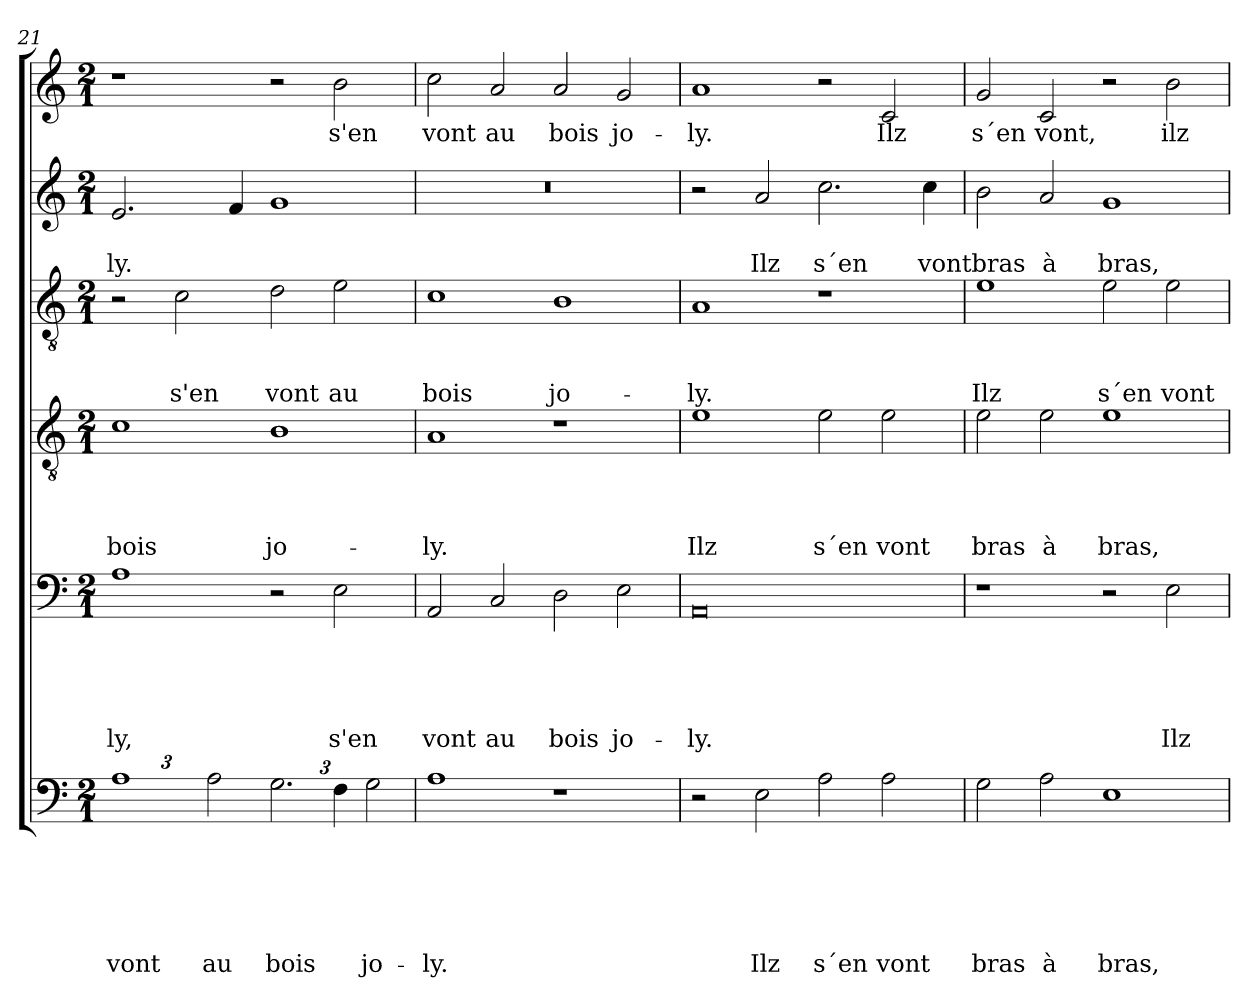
**kern	**text	**text	**text	**text	**text	**text	**kern	**text	**text	**text	**text	**text	**kern	**text	**text	**text	**text	**kern	**text	**text	**text	**kern	**text	**text	**kern	**text
*part6	*part6	*part6	*part6	*part6	*part6	*part6	*part5	*part5	*part5	*part5	*part5	*part5	*part4	*part4	*part4	*part4	*part4	*part3	*part3	*part3	*part3	*part2	*part2	*part2	*part1	*part1
*staff6	*staff6	*staff6	*staff6	*staff6	*staff6	*staff6	*staff5	*staff5	*staff5	*staff5	*staff5	*staff5	*staff4	*staff4	*staff4	*staff4	*staff4	*staff3	*staff3	*staff3	*staff3	*staff2	*staff2	*staff2	*staff1	*staff1
*clefF4	*	*	*	*	*	*	*clefF4	*	*	*	*	*	*clefGv2	*	*	*	*	*clefGv2	*	*	*	*clefG2	*	*	*clefG2	*
*k[]	*	*	*	*	*	*	*k[]	*	*	*	*	*	*k[]	*	*	*	*	*k[]	*	*	*	*k[]	*	*	*k[]	*
*C:	*	*	*	*	*	*	*C:	*	*	*	*	*	*C:	*	*	*	*	*C:	*	*	*	*C:	*	*	*C:	*
*M2/1	*	*	*	*	*	*	*M2/1	*	*	*	*	*	*M2/1	*	*	*	*	*M2/1	*	*	*	*M2/1	*	*	*M2/1	*
*Xbrackettup	*	*	*	*	*	*	*	*	*	*	*	*	*	*	*	*	*	*	*	*	*	*	*	*	*	*
=21	=21	=21	=21	=21	=21	=21	=21	=21	=21	=21	=21	=21	=21	=21	=21	=21	=21	=21	=21	=21	=21	=21	=21	=21	=21	=21
!	!	!	!	!	!	!LO:LY:b	!	!	!	!	!	!LO:LY:b	!	!	!	!	!LO:LY:b	!	!	!	!	!	!	!LO:LY:b	!	!
3%2A	.	.	.	.	.	vont	1A	.	.	.	.	-ly,	1c	.	.	.	bois	2r	.	.	.	2.e/	.	-ly.	1r	.
!	!	!	!	!	!	!	!	!	!	!	!	!	!	!	!	!	!	!	!	!	!LO:LY:b	!	!	!	!	!
.	.	.	.	.	.	.	.	.	.	.	.	.	.	.	.	.	.	2c\	.	.	s'en	.	.	.	.	.
!	!	!	!	!	!	!LO:LY:b	!	!	!	!	!	!	!	!	!	!	!	!	!	!	!	!	!	!	!	!
3A\	.	.	.	.	.	au	.	.	.	.	.	.	.	.	.	.	.	.	.	.	.	.	.	.	.	.
.	.	.	.	.	.	.	.	.	.	.	.	.	.	.	.	.	.	.	.	.	.	4f/	.	.	.	.
!	!	!	!	!	!	!LO:LY:b	!	!	!	!	!	!	!	!	!	!	!LO:LY:b	!	!	!	!LO:LY:b	!	!	!	!	!
3.G\	.	.	.	.	.	bois	2r	.	.	.	.	.	1B	.	.	.	jo-	2d\	.	.	vont	1g	.	.	2r	.
!	!	!	!	!	!	!	!	!	!	!	!	!LO:LY:b	!	!	!	!	!	!	!	!	!LO:LY:b	!	!	!	!	!LO:LY:b
6F\	.	.	.	.	.	.	2E\	.	.	.	.	s'en	.	.	.	.	.	2e\	.	.	au	.	.	.	2b\	s'en
!	!	!	!	!	!	!LO:LY:b	!	!	!	!	!	!	!	!	!	!	!	!	!	!	!	!	!	!	!	!
3G\	.	.	.	.	.	jo-	.	.	.	.	.	.	.	.	.	.	.	.	.	.	.	.	.	.	.	.
=22	=22	=22	=22	=22	=22	=22	=22	=22	=22	=22	=22	=22	=22	=22	=22	=22	=22	=22	=22	=22	=22	=22	=22	=22	=22	=22
!	!	!	!	!	!	!LO:LY:b	!	!	!	!	!	!LO:LY:b	!	!	!	!	!LO:LY:b	!	!	!	!LO:LY:b	!	!	!	!	!LO:LY:b
1A	.	.	.	.	.	-ly.	2AA/	.	.	.	.	vont	1A	.	.	.	-ly.	1c	.	.	bois	0r	.	.	2cc\	vont
!	!	!	!	!	!	!	!	!	!	!	!	!LO:LY:b	!	!	!	!	!	!	!	!	!	!	!	!	!	!LO:LY:b
.	.	.	.	.	.	.	2C/	.	.	.	.	au	.	.	.	.	.	.	.	.	.	.	.	.	2a/	au
!	!	!	!	!	!	!	!	!	!	!	!	!LO:LY:b	!	!	!	!	!	!	!	!	!LO:LY:b	!	!	!	!	!LO:LY:b
1r	.	.	.	.	.	.	2D\	.	.	.	.	bois	1r	.	.	.	.	1B	.	.	jo-	.	.	.	2a/	bois
!	!	!	!	!	!	!	!	!	!	!	!	!LO:LY:b	!	!	!	!	!	!	!	!	!	!	!	!	!	!LO:LY:b
.	.	.	.	.	.	.	2E\	.	.	.	.	jo-	.	.	.	.	.	.	.	.	.	.	.	.	2g/	jo-
!!LO:LB:g=z
=23	=23	=23	=23	=23	=23	=23	=23	=23	=23	=23	=23	=23	=23	=23	=23	=23	=23	=23	=23	=23	=23	=23	=23	=23	=23	=23
!	!	!	!	!	!	!	!	!	!	!	!	!LO:LY:b	!	!	!	!	!LO:LY:b	!	!	!	!LO:LY:b	!	!	!	!	!LO:LY:b
2r	.	.	.	.	.	.	0AA	.	.	.	.	-ly.	1e	.	.	.	Ilz	1A	.	.	-ly.	2r	.	.	1a	-ly.
!	!	!	!	!	!	!LO:LY:b	!	!	!	!	!	!	!	!	!	!	!	!	!	!	!	!	!	!LO:LY:b	!	!
2E\	.	.	.	.	.	Ilz	.	.	.	.	.	.	.	.	.	.	.	.	.	.	.	2a/	.	Ilz	.	.
!	!	!	!	!	!	!LO:LY:b	!	!	!	!	!	!	!	!	!	!	!LO:LY:b	!	!	!	!	!	!	!LO:LY:b	!	!
2A\	.	.	.	.	.	s´en	.	.	.	.	.	.	2e\	.	.	.	s´en	1r	.	.	.	2.cc\	.	s´en	2r	.
!	!	!	!	!	!	!LO:LY:b	!	!	!	!	!	!	!	!	!	!	!LO:LY:b	!	!	!	!	!	!	!	!	!LO:LY:b
2A\	.	.	.	.	.	vont	.	.	.	.	.	.	2e\	.	.	.	vont	.	.	.	.	.	.	.	2c/	Ilz
!	!	!	!	!	!	!	!	!	!	!	!	!	!	!	!	!	!	!	!	!	!	!	!	!LO:LY:b	!	!
.	.	.	.	.	.	.	.	.	.	.	.	.	.	.	.	.	.	.	.	.	.	4cc\	.	vont	.	.
=24	=24	=24	=24	=24	=24	=24	=24	=24	=24	=24	=24	=24	=24	=24	=24	=24	=24	=24	=24	=24	=24	=24	=24	=24	=24	=24
!	!	!	!	!	!	!LO:LY:b	!	!	!	!	!	!	!	!	!	!	!LO:LY:b	!	!	!	!LO:LY:b	!	!	!LO:LY:b	!	!LO:LY:b
2G\	.	.	.	.	.	bras	1r	.	.	.	.	.	2e\	.	.	.	bras	1e	.	.	Ilz	2b\	.	bras	2g/	s´en
!	!	!	!	!	!	!LO:LY:b	!	!	!	!	!	!	!	!	!	!	!LO:LY:b	!	!	!	!	!	!	!LO:LY:b	!	!LO:LY:b
2A\	.	.	.	.	.	à	.	.	.	.	.	.	2e\	.	.	.	à	.	.	.	.	2a/	.	à	2c/	vont,
!	!	!	!	!	!	!LO:LY:b	!	!	!	!	!	!	!	!	!	!	!LO:LY:b	!	!	!	!LO:LY:b	!	!	!LO:LY:b	!	!
1E	.	.	.	.	.	bras,	2r	.	.	.	.	.	1e	.	.	.	bras,	2e\	.	.	s´en	1g	.	bras,	2r	.
!	!	!	!	!	!	!	!	!	!	!	!	!LO:LY:b	!	!	!	!	!	!	!	!	!LO:LY:b	!	!	!	!	!LO:LY:b
.	.	.	.	.	.	.	2E\	.	.	.	.	Ilz	.	.	.	.	.	2e\	.	.	vont	.	.	.	2b\	ilz
=	=	=	=	=	=	=	=	=	=	=	=	=	=	=	=	=	=	=	=	=	=	=	=	=	=	=
*-	*-	*-	*-	*-	*-	*-	*-	*-	*-	*-	*-	*-	*-	*-	*-	*-	*-	*-	*-	*-	*-	*-	*-	*-	*-	*-
